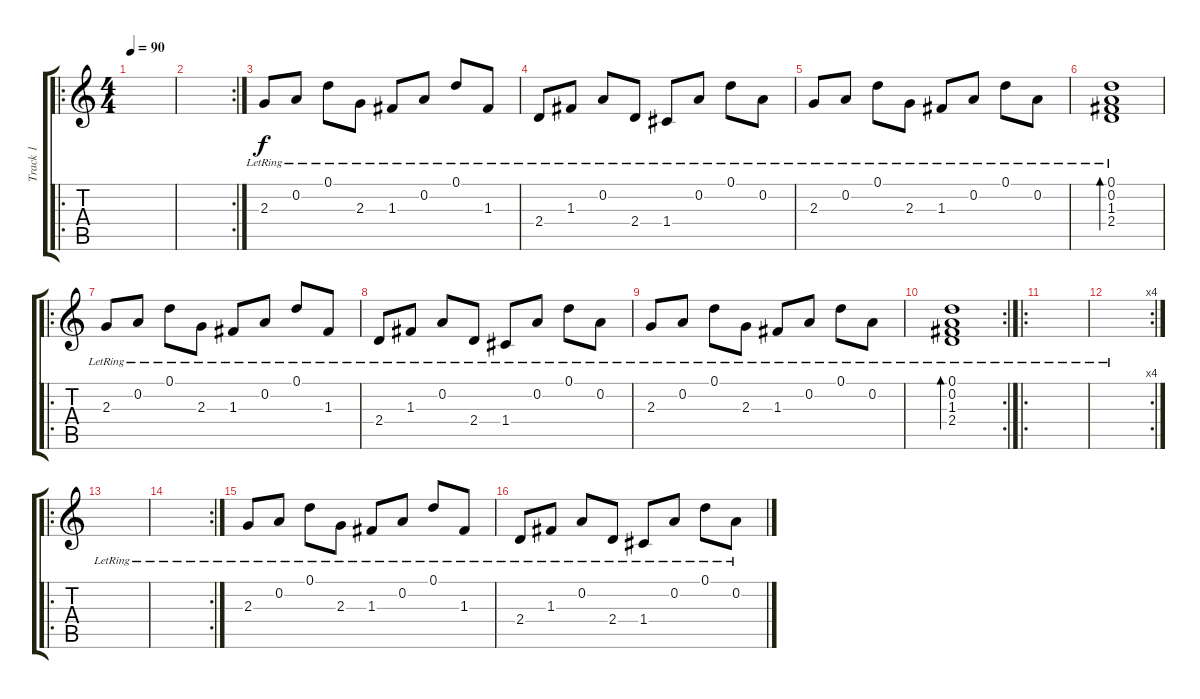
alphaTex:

\track ("Track 1" "Track 1") {instrument acousticguitarsteel}
\staff {score tabs}
\tuning (D4 A3 F3 C3 G2 C2) {hide}
\ro
\ts (4 4)
\tempo 90
\clef g2
\ks c
|
\rc 2
|
2.3{lr}.8 0.2{lr}.8 0.1{lr}.8 2.3{lr}.8 1.3{lr}.8 0.2{lr}.8 0.1{lr}.8 1.3{lr}.8 |
2.4{lr}.8 1.3{lr}.8 0.2{lr}.8 2.4{lr}.8 1.4{lr}.8 0.2{lr}.8 0.1{lr}.8 0.2{lr}.8 |
2.3{lr}.8 0.2{lr}.8 0.1{lr}.8 2.3{lr}.8 1.3{lr}.8 0.2{lr}.8 0.1{lr}.8 0.2{lr}.8 |
(0.1{lr} 0.2{lr} 1.3{lr} 2.4{lr}).1{bd 120} |
\ro
2.3{lr}.8 0.2{lr}.8 0.1{lr}.8 2.3{lr}.8 1.3{lr}.8 0.2{lr}.8 0.1{lr}.8 1.3{lr}.8 |
2.4{lr}.8 1.3{lr}.8 0.2{lr}.8 2.4{lr}.8 1.4{lr}.8 0.2{lr}.8 0.1{lr}.8 0.2{lr}.8 |
2.3{lr}.8 0.2{lr}.8 0.1{lr}.8 2.3{lr}.8 1.3{lr}.8 0.2{lr}.8 0.1{lr}.8 0.2{lr}.8 |
\rc 2
(0.1{lr} 0.2{lr} 1.3{lr} 2.4{lr}).1{bd 120} |
\ro
|
\rc 4
|
\ro
|
\rc 2
|
2.3{lr}.8 0.2{lr}.8 0.1{lr}.8 2.3{lr}.8 1.3{lr}.8 0.2{lr}.8 0.1{lr}.8 1.3{lr}.8 |
2.4{lr}.8 1.3{lr}.8 0.2{lr}.8 2.4{lr}.8 1.4{lr}.8 0.2{lr}.8 0.1{lr}.8 0.2{lr}.8
